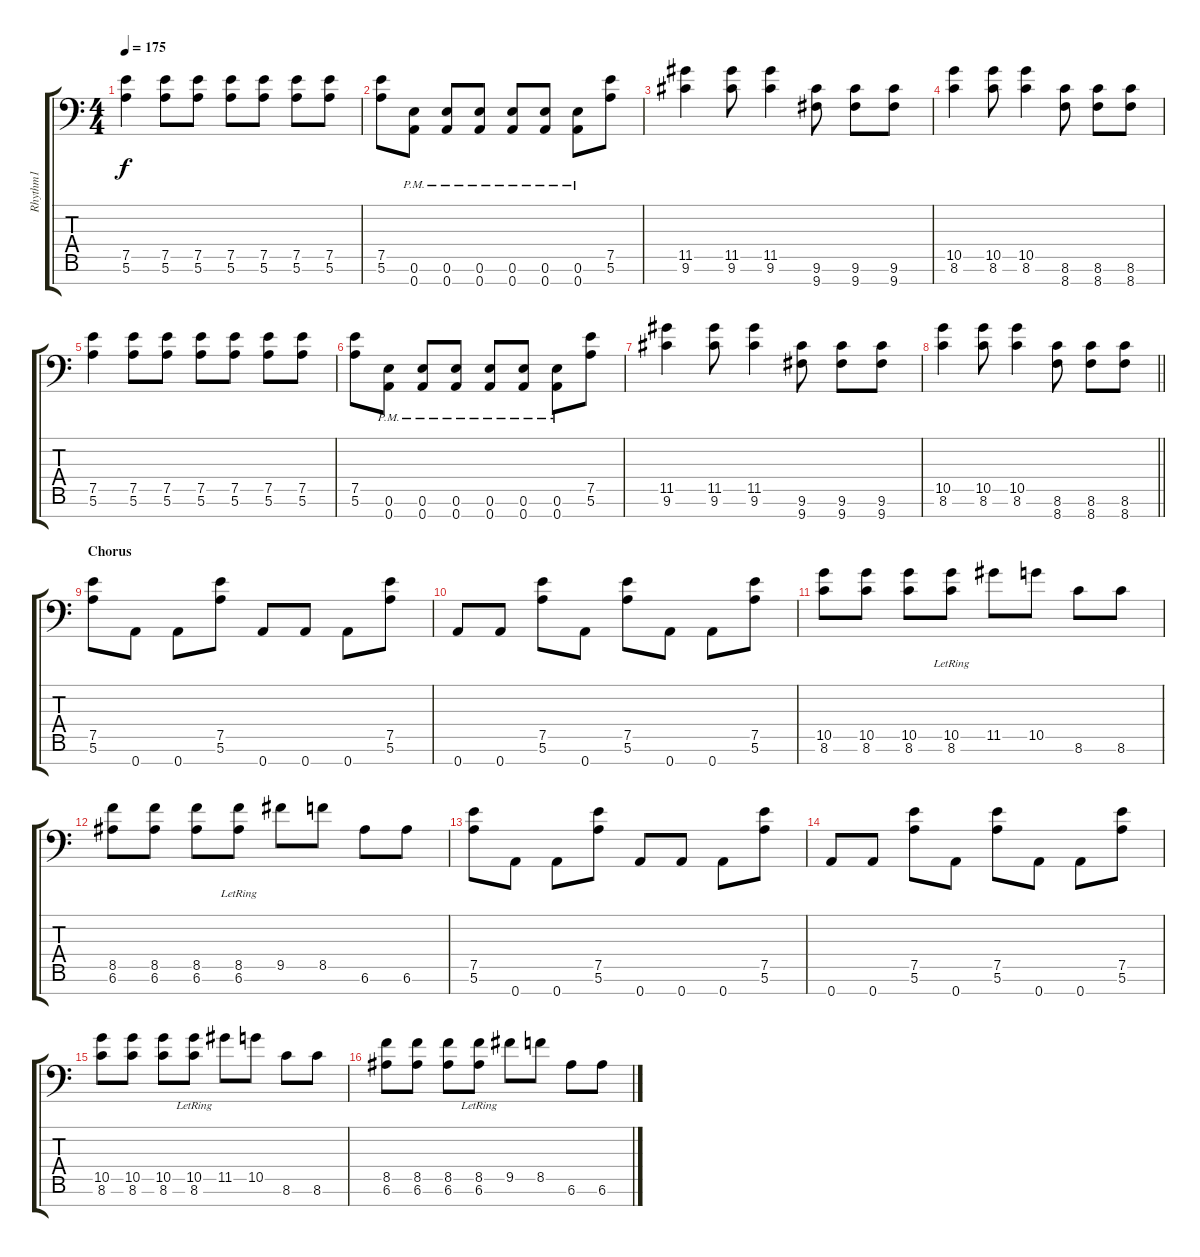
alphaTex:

\track ("Rhythm1" "Rhythm1") {instrument distortionguitar}
\staff {score tabs}
\tuning (E4 B3 G3 D3 A2 E2 A1) {hide}
\ts (4 4)
\tempo 175
\clef f4
\ks c
(7.5 5.6).4{dy f} (7.5 5.6).8 (7.5 5.6).8 (7.5 5.6).8 (7.5 5.6).8 (7.5 5.6).8 (7.5 5.6).8 |
(7.5 5.6).8 (0.6{pm} 0.7{pm}).8 (0.6{pm} 0.7{pm}).8 (0.6{pm} 0.7{pm}).8 (0.6{pm} 0.7{pm}).8 (0.6{pm} 0.7{pm}).8 (0.6{pm} 0.7{pm}).8 (7.5 5.6).8 |
(11.5 9.6).4 (11.5 9.6).8 (11.5 9.6).4 (9.6 9.7).8 (9.6 9.7).8 (9.6 9.7).8 |
(10.5 8.6).4 (10.5 8.6).8 (10.5 8.6).4 (8.6 8.7).8 (8.6 8.7).8 (8.6 8.7).8 |
(7.5 5.6).4 (7.5 5.6).8 (7.5 5.6).8 (7.5 5.6).8 (7.5 5.6).8 (7.5 5.6).8 (7.5 5.6).8 |
(7.5 5.6).8 (0.6{pm} 0.7{pm}).8 (0.6{pm} 0.7{pm}).8 (0.6{pm} 0.7{pm}).8 (0.6{pm} 0.7{pm}).8 (0.6{pm} 0.7{pm}).8 (0.6{pm} 0.7{pm}).8 (7.5 5.6).8 |
(11.5 9.6).4 (11.5 9.6).8 (11.5 9.6).4 (9.6 9.7).8 (9.6 9.7).8 (9.6 9.7).8 |
\barLineRight lightlight
(10.5 8.6).4 (10.5 8.6).8 (10.5 8.6).4 (8.6 8.7).8 (8.6 8.7).8 (8.6 8.7).8 |
\section ("" "Chorus")
(7.5 5.6).8 0.7.8 0.7.8 (7.5 5.6).8 0.7.8 0.7.8 0.7.8 (7.5 5.6).8 |
0.7.8 0.7.8 (7.5 5.6).8 0.7.8 (7.5 5.6).8 0.7.8 0.7.8 (7.5 5.6).8 |
(10.5 8.6).8 (10.5 8.6).8 (10.5 8.6).8 (10.5 8.6{lr}).8 11.5.8 10.5.8 8.6.8 8.6.8 |
(8.5 6.6).8 (8.5 6.6).8 (8.5 6.6).8 (8.5 6.6{lr}).8 9.5.8 8.5.8 6.6.8 6.6.8 |
(7.5 5.6).8 0.7.8 0.7.8 (7.5 5.6).8 0.7.8 0.7.8 0.7.8 (7.5 5.6).8 |
0.7.8 0.7.8 (7.5 5.6).8 0.7.8 (7.5 5.6).8 0.7.8 0.7.8 (7.5 5.6).8 |
(10.5 8.6).8 (10.5 8.6).8 (10.5 8.6).8 (10.5 8.6{lr}).8 11.5.8 10.5.8 8.6.8 8.6.8 |
(8.5 6.6).8 (8.5 6.6).8 (8.5 6.6).8 (8.5 6.6{lr}).8 9.5.8 8.5.8 6.6.8 6.6.8
